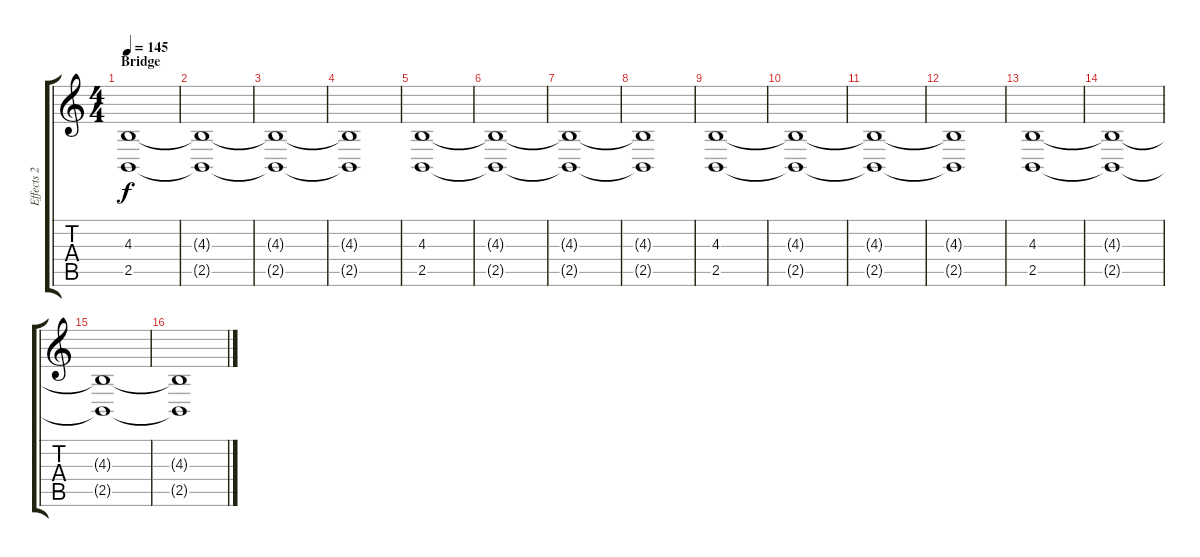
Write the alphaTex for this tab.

\track ("Effects 2" "Effects 2") {instrument synthstrings2}
\staff {score tabs}
\tuning (E4 B3 G3 D3 A2 E2) {hide}
\ts (4 4)
\section ("" "Bridge")
\tempo 145
\clef g2
\ks c
(4.3 2.5).1{dy f} |
(4.3{t} 2.5{t}).1 |
(4.3{t} 2.5{t}).1 |
(4.3{t} 2.5{t}).1 |
(4.3 2.5).1 |
(4.3{t} 2.5{t}).1 |
(4.3{t} 2.5{t}).1 |
(4.3{t} 2.5{t}).1 |
(4.3 2.5).1 |
(4.3{t} 2.5{t}).1 |
(4.3{t} 2.5{t}).1 |
(4.3{t} 2.5{t}).1 |
(4.3 2.5).1 |
(4.3{t} 2.5{t}).1 |
(4.3{t} 2.5{t}).1 |
(4.3{t} 2.5{t}).1
